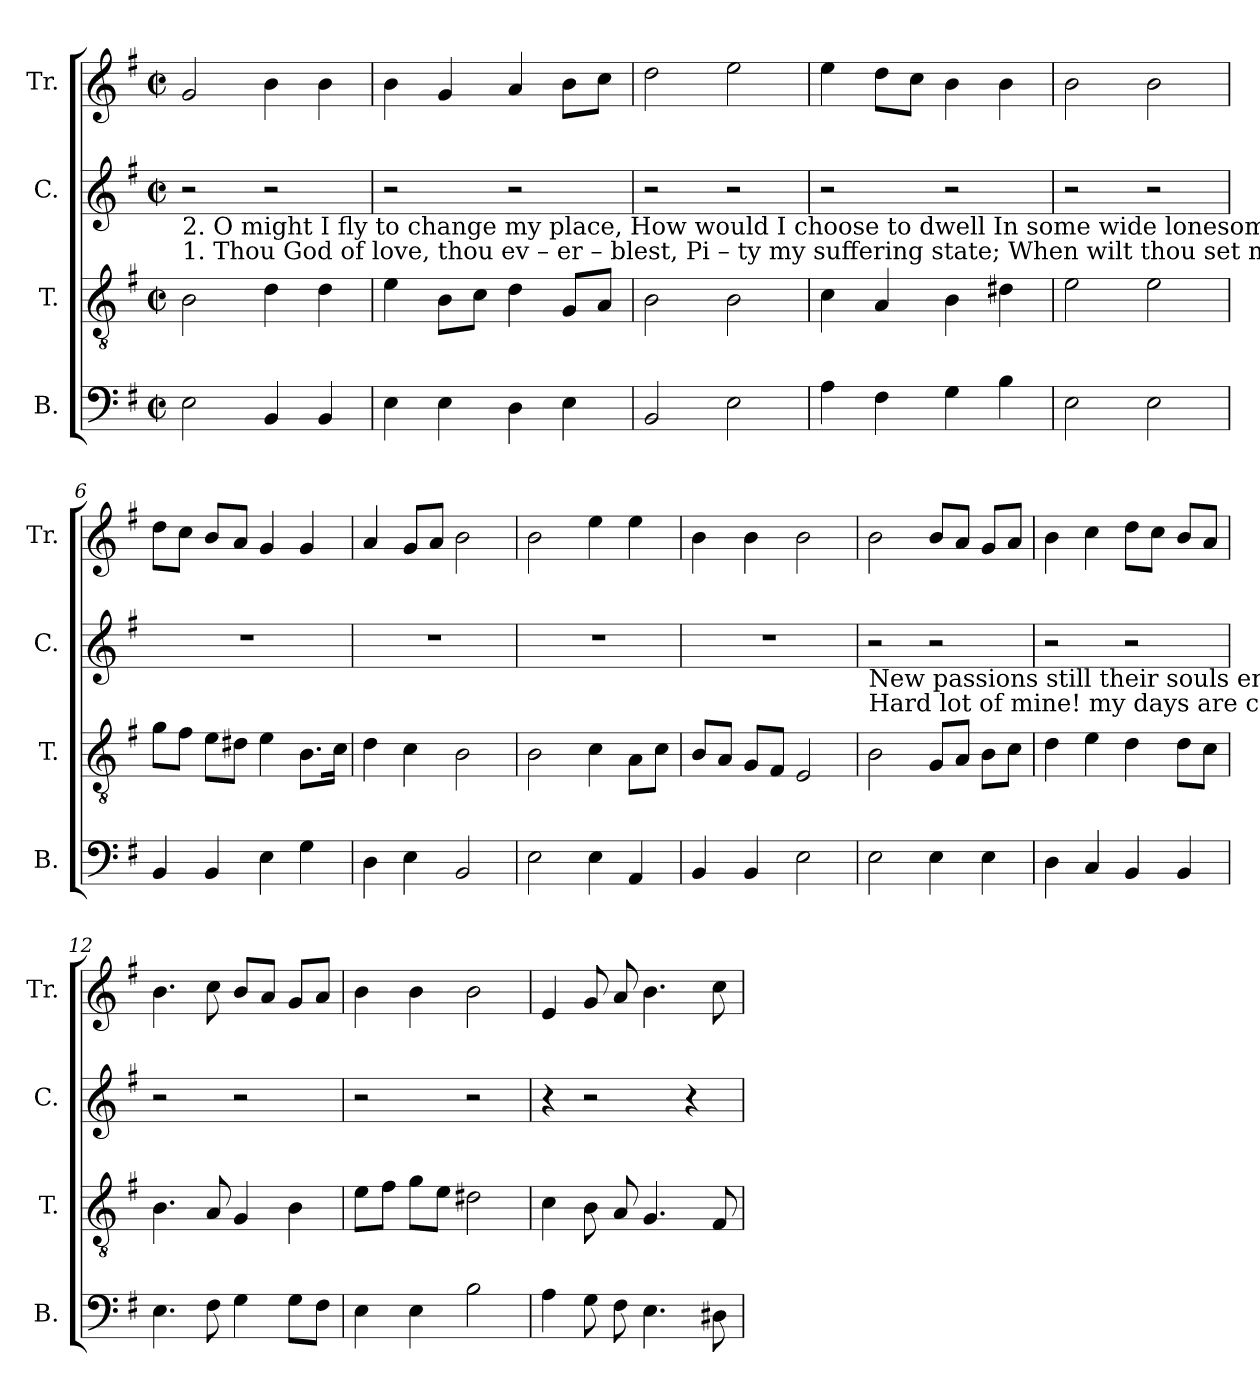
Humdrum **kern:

**kern	**kern	**kern	**kern
*part4	*part3	*part2	*part1
*staff4	*staff3	*staff2	*staff1
*I"B.	*I"T.	*I"C.	*I"Tr.
*I'B.	*I'T.	*I'C.	*I'Tr.
*clefF4	*clefGv2	*clefG2	*clefG2
*k[f#]	*k[f#]	*k[f#]	*k[f#]
*M2/2	*M2/2	*M2/2	*M2/2
*met(c|)	*met(c|)	*met(c|)	*met(c|)
*MM120	*MM120	*MM120	*MM120
=1	=1	=1	=1
!	!LO:TX:a:t=1. Thou God of love, thou   ev  –  er – blest,  Pi – ty   my     suffering  state;    When wilt   thou     set    my        soul   at   rest   From lips that     love    de   –  ceit?	!	!
!	!LO:TX:a:t=2. O      might  I   fly   to   change  my place,  How would  I  choose to dwell     In     some  wide    lonesome       wilderness,     And leave these  gates   of       hell!	!	!
2E!\	2B!\	2r	2g!/
4BB!/	4d!\	2r	4b!\
4BB!/	4d!\	.	4b!\
=2	=2	=2	=2
4E!\	4e!\	2r	4b!\
4E!\	8B!\L	.	4g!/
.	8c!\J	.	.
4D!\	4d!\	2r	4a!/
4E!\	8G!/L	.	8b!\L
.	8A!/J	.	8cc!\J
=3	=3	=3	=3
2BB!/	2B!\	2r	2dd!\
2E!\	2B!\	2r	2ee!\
=4	=4	=4	=4
4A!\	4c!\	2r	4ee!\
4F#!\	4A!/	.	8dd!\L
.	.	.	8cc!\J
4G!\	4B!\	2r	4b!\
4B!\	4d#X!\	.	4b!\
=5	=5	=5	=5
2E!\	2e!\	2r	2b!\
2E!\	2e!\	2r	2b!\
=6	=6	=6	=6
4BB!/	8g!\L	1r	8dd!\L
.	8f#!\J	.	8cc!\J
4BB!/	8e!\L	.	8b!/L
.	8d#X!\J	.	8a!/J
4E!\	4e!\	.	4g!/
4G!\	8.B!\L	.	4g!/
.	16c!\Jk	.	.
=7	=7	=7	=7
4D!\	4d!\	1r	4a!/
4E!\	4c!\	.	8g!/L
.	.	.	8a!/J
2BB!/	2B!\	.	2b!\
=8	=8	=8	=8
2E!\	2B!\	1r	2b!\
4E!\	4c!\	.	4ee!\
4AA!/	8A!\L	.	4ee!\
.	8c!\J	.	.
=9	=9	=9	=9
4BB!/	8B!/L	1r	4b!\
.	8A!/J	.	.
4BB!/	8G!/L	.	4b!\
.	8F#!/J	.	.
2E!\	2E!/	.	2b!\
!!LO:LB:g=z
=10	=10	=10	=10
!	!LO:TX:a:t=Hard   lot     of      mine!  my  days  are    cast   A – mong   the    sons     of       strife,   Whose never – ceasing      brawlings   waste    My    gol  –  den   hours   of	!	!
!	!LO:TX:a:t=New   passions      still   their  souls  en –gage,  And  keep  their   mal  – ice    strong&colon;  What  shall be done  to      curb    thy    rage,    O      thou    de – vour – ing	!	!
2E!\	2B!\	2r	2b!\
4E!\	8G!/L	2r	8b!/L
.	8A!/J	.	8a!/J
4E!\	8B!\L	.	8g!/L
.	8c!\J	.	8a!/J
=11	=11	=11	=11
4D!\	4d!\	2r	4b!\
4C!/	4e!\	.	4cc!\
4BB!/	4d!\	2r	8dd!\L
.	.	.	8cc!\J
4BB!/	8d!\L	.	8b!/L
.	8c!\J	.	8a!/J
=12	=12	=12	=12
4.E!\	4.B!\	2r	4.b!\
8F#!\	8A!/	.	8cc!\
4G!\	4G!/	2r	8b!/L
.	.	.	8a!/J
8G!\L	4B!\	.	8g!/L
8F#!\J	.	.	8a!/J
=13	=13	=13	=13
4E!\	8e!\L	2r	4b!\
.	8f#!\J	.	.
4E!\	8g!\L	.	4b!\
.	8e!\J	.	.
2B!\	2d#X!\	2r	2b!\
=14	=14	=14	=14
4A!\	4c!\	4r	4e!/
8G!\	8B!\	2r	8g!/
8F#!\	8A!/	.	8a!/
4.E!\	4.G!/	.	4.b!\
.	.	4r	.
8D#X!\	8F#!/	.	8cc!\
=	=	=	=
*-	*-	*-	*-
